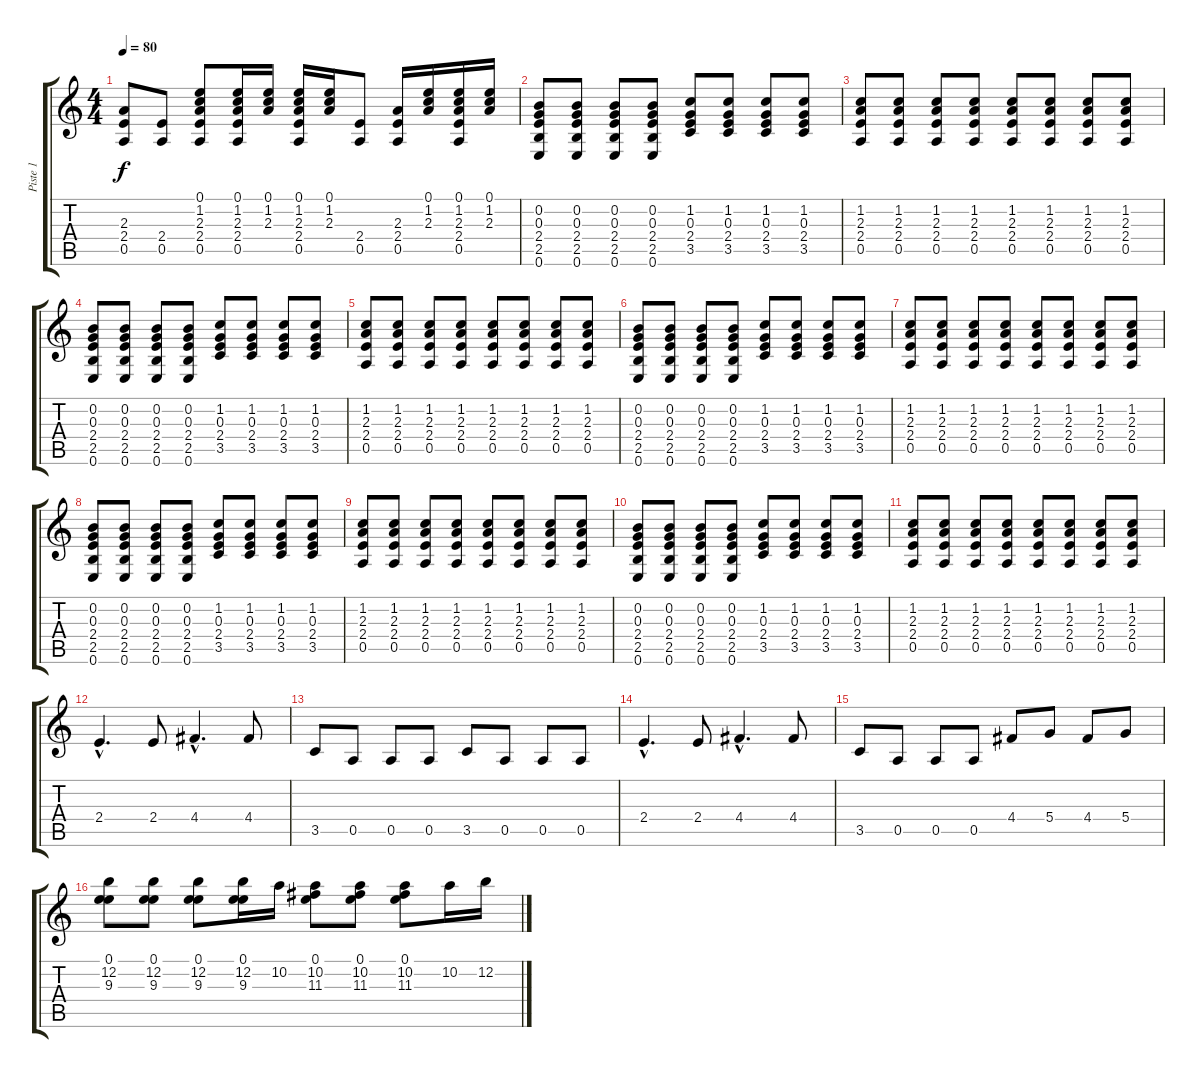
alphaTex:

\track ("Piste 1" "Piste 1") {instrument distortionguitar}
\staff {score tabs}
\tuning (E4 B3 G3 D3 A2 E2) {hide}
\ts (4 4)
\tempo 80
\clef g2
\ks c
(2.3 2.4 0.5).8{dy f} (2.4 0.5).8 (0.1 1.2 2.3 2.4 0.5).8 (0.1 1.2 2.3 2.4 0.5).16 (0.1 1.2 2.3).16 (0.1 1.2 2.3 2.4 0.5).16 (0.1 1.2 2.3).16 (2.4 0.5).8 (2.3 2.4 0.5).16 (0.1 1.2 2.3).16 (0.1 1.2 2.3 2.4 0.5).16 (0.1 1.2 2.3).16 |
(0.2 0.3 2.4 2.5 0.6).8{instrument distortionguitar} (0.2 0.3 2.4 2.5 0.6).8 (0.2 0.3 2.4 2.5 0.6).8 (0.2 0.3 2.4 2.5 0.6).8 (1.2 0.3 2.4 3.5).8 (1.2 0.3 2.4 3.5).8 (1.2 0.3 2.4 3.5).8 (1.2 0.3 2.4 3.5).8 |
(1.2 2.3 2.4 0.5).8 (1.2 2.3 2.4 0.5).8 (1.2 2.3 2.4 0.5).8 (1.2 2.3 2.4 0.5).8 (1.2 2.3 2.4 0.5).8 (1.2 2.3 2.4 0.5).8 (1.2 2.3 2.4 0.5).8 (1.2 2.3 2.4 0.5).8 |
(0.2 0.3 2.4 2.5 0.6).8 (0.2 0.3 2.4 2.5 0.6).8 (0.2 0.3 2.4 2.5 0.6).8 (0.2 0.3 2.4 2.5 0.6).8 (1.2 0.3 2.4 3.5).8 (1.2 0.3 2.4 3.5).8 (1.2 0.3 2.4 3.5).8 (1.2 0.3 2.4 3.5).8 |
(1.2 2.3 2.4 0.5).8 (1.2 2.3 2.4 0.5).8 (1.2 2.3 2.4 0.5).8 (1.2 2.3 2.4 0.5).8 (1.2 2.3 2.4 0.5).8 (1.2 2.3 2.4 0.5).8 (1.2 2.3 2.4 0.5).8 (1.2 2.3 2.4 0.5).8 |
(0.2 0.3 2.4 2.5 0.6).8 (0.2 0.3 2.4 2.5 0.6).8 (0.2 0.3 2.4 2.5 0.6).8 (0.2 0.3 2.4 2.5 0.6).8 (1.2 0.3 2.4 3.5).8 (1.2 0.3 2.4 3.5).8 (1.2 0.3 2.4 3.5).8 (1.2 0.3 2.4 3.5).8 |
(1.2 2.3 2.4 0.5).8 (1.2 2.3 2.4 0.5).8 (1.2 2.3 2.4 0.5).8 (1.2 2.3 2.4 0.5).8 (1.2 2.3 2.4 0.5).8 (1.2 2.3 2.4 0.5).8 (1.2 2.3 2.4 0.5).8 (1.2 2.3 2.4 0.5).8 |
(0.2 0.3 2.4 2.5 0.6).8 (0.2 0.3 2.4 2.5 0.6).8 (0.2 0.3 2.4 2.5 0.6).8 (0.2 0.3 2.4 2.5 0.6).8 (1.2 0.3 2.4 3.5).8 (1.2 0.3 2.4 3.5).8 (1.2 0.3 2.4 3.5).8 (1.2 0.3 2.4 3.5).8 |
(1.2 2.3 2.4 0.5).8 (1.2 2.3 2.4 0.5).8 (1.2 2.3 2.4 0.5).8 (1.2 2.3 2.4 0.5).8 (1.2 2.3 2.4 0.5).8 (1.2 2.3 2.4 0.5).8 (1.2 2.3 2.4 0.5).8 (1.2 2.3 2.4 0.5).8 |
(0.2 0.3 2.4 2.5 0.6).8 (0.2 0.3 2.4 2.5 0.6).8 (0.2 0.3 2.4 2.5 0.6).8 (0.2 0.3 2.4 2.5 0.6).8 (1.2 0.3 2.4 3.5).8 (1.2 0.3 2.4 3.5).8 (1.2 0.3 2.4 3.5).8 (1.2 0.3 2.4 3.5).8 |
(1.2 2.3 2.4 0.5).8 (1.2 2.3 2.4 0.5).8 (1.2 2.3 2.4 0.5).8 (1.2 2.3 2.4 0.5).8 (1.2 2.3 2.4 0.5).8 (1.2 2.3 2.4 0.5).8 (1.2 2.3 2.4 0.5).8 (1.2 2.3 2.4 0.5).8 |
2.4{hac}.4{d} 2.4.8 4.4{hac}.4{d} 4.4.8 |
3.5.8 0.5.8 0.5.8 0.5.8 3.5.8 0.5.8 0.5.8 0.5.8 |
2.4{hac}.4{d} 2.4.8 4.4{hac}.4{d} 4.4.8 |
3.5.8 0.5.8 0.5.8 0.5.8 4.4.8 5.4.8 4.4.8 5.4.8 |
(0.1 12.2 9.3).8 (0.1 12.2 9.3).8 (0.1 12.2 9.3).8 (0.1 12.2 9.3).16 10.2.16 (0.1 10.2 11.3).8 (0.1 10.2 11.3).8 (0.1 10.2 11.3).8 10.2.16 12.2.16
